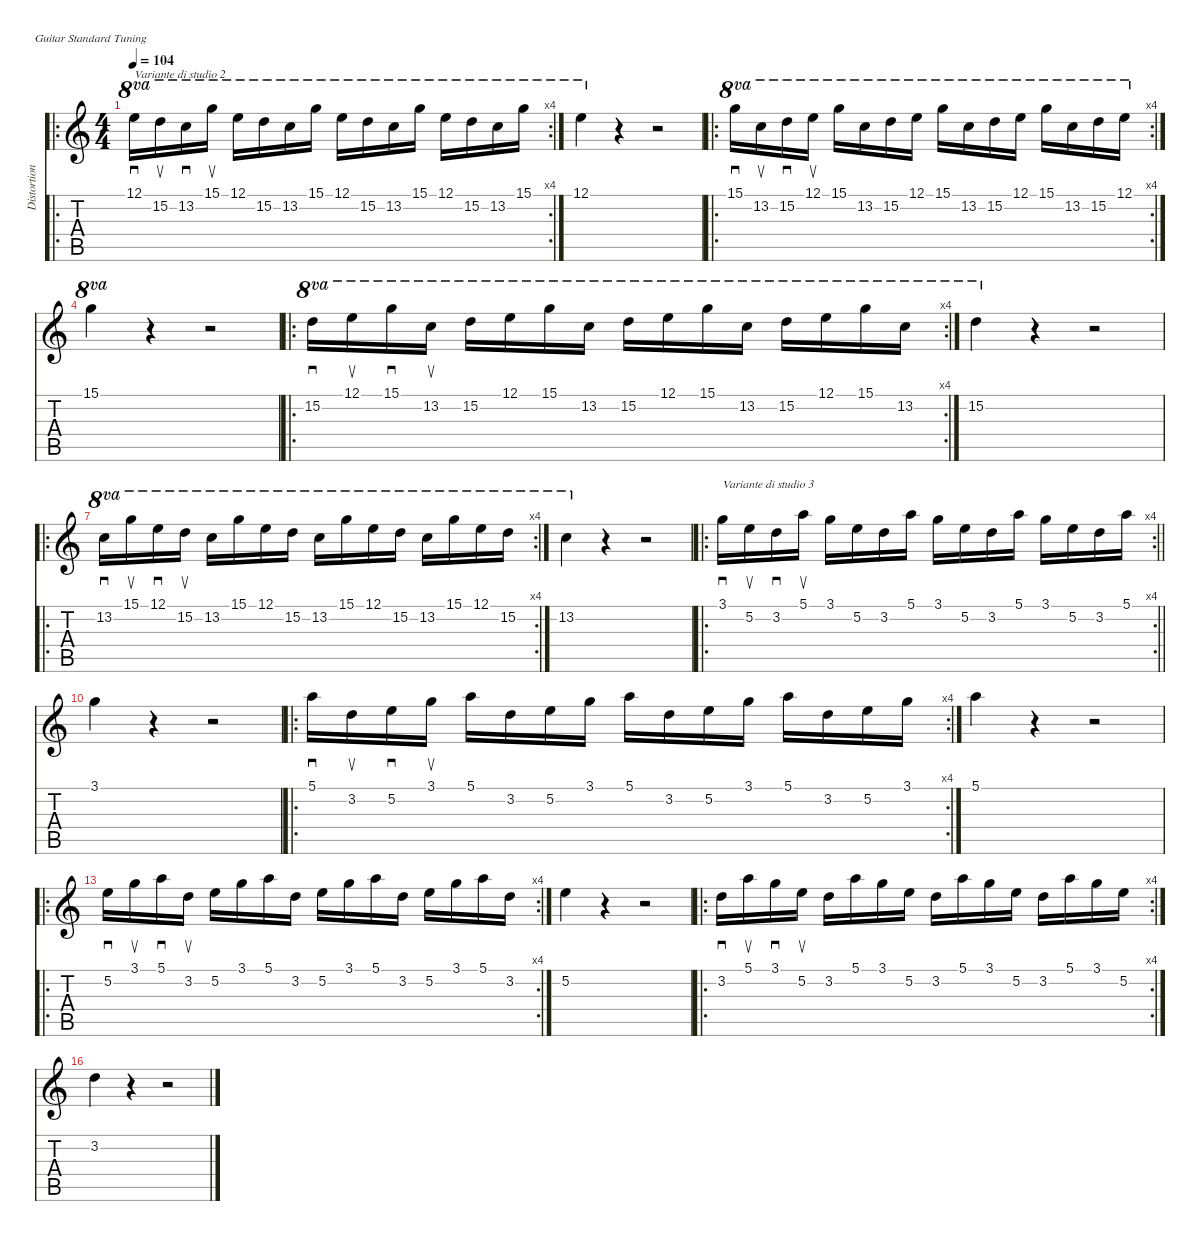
\defaultSystemsLayout 4
\hideDynamics
\bracketExtendMode nobrackets
\otherSystemsTrackNameOrientation horizontal
\defaultBarNumberDisplay FirstOfSystem
\track ("Distortion Guitar" "Distortion") {instrument distortionguitar}
\staff {score tabs}
\tuning (E4 B3 G3 D3 A2 E2)
\ro
\rc 4
\ts (4 4)
\tempo 104
\clef g2
\ks c
12.1.16{sd ot 8va txt "Variante di studio 2" dy mf beam Down} 15.2.16{su ot 8va beam Down} 13.2.16{sd ot 8va beam Down} 15.1.16{su ot 8va beam Down} 12.1.16{ot 8va beam Down} 15.2.16{ot 8va beam Down} 13.2.16{ot 8va beam Down} 15.1.16{ot 8va beam Down} 12.1.16{ot 8va beam Down} 15.2.16{ot 8va beam Down} 13.2.16{ot 8va beam Down} 15.1.16{ot 8va beam Down} 12.1.16{ot 8va beam Down} 15.2.16{ot 8va beam Down} 13.2.16{ot 8va beam Down} 15.1.16{ot 8va beam Down} |
12.1.4{ot 8va beam Down} r.4{beam Down} r.2{beam Down} |
\ro
\rc 4
15.1.16{sd ot 8va beam Down} 13.2.16{su ot 8va beam Down} 15.2.16{sd ot 8va beam Down} 12.1.16{su ot 8va beam Down} 15.1.16{ot 8va beam Down} 13.2.16{ot 8va beam Down} 15.2.16{ot 8va beam Down} 12.1.16{ot 8va beam Down} 15.1.16{ot 8va beam Down} 13.2.16{ot 8va beam Down} 15.2.16{ot 8va beam Down} 12.1.16{ot 8va beam Down} 15.1.16{ot 8va beam Down} 13.2.16{ot 8va beam Down} 15.2.16{ot 8va beam Down} 12.1.16{ot 8va beam Down} |
15.1.4{ot 8va beam Down} r.4{beam Down} r.2{beam Down} |
\ro
\rc 4
15.2.16{sd ot 8va beam Down} 12.1.16{su ot 8va beam Down} 15.1.16{sd ot 8va beam Down} 13.2.16{su ot 8va beam Down} 15.2.16{ot 8va beam Down} 12.1.16{ot 8va beam Down} 15.1.16{ot 8va beam Down} 13.2.16{ot 8va beam Down} 15.2.16{ot 8va beam Down} 12.1.16{ot 8va beam Down} 15.1.16{ot 8va beam Down} 13.2.16{ot 8va beam Down} 15.2.16{ot 8va beam Down} 12.1.16{ot 8va beam Down} 15.1.16{ot 8va beam Down} 13.2.16{ot 8va beam Down} |
15.2.4{ot 8va beam Down} r.4{beam Down} r.2{beam Down} |
\ro
\rc 4
13.2.16{sd ot 8va beam Down} 15.1.16{su ot 8va beam Down} 12.1.16{sd ot 8va beam Down} 15.2.16{su ot 8va beam Down} 13.2.16{ot 8va beam Down} 15.1.16{ot 8va beam Down} 12.1.16{ot 8va beam Down} 15.2.16{ot 8va beam Down} 13.2.16{ot 8va beam Down} 15.1.16{ot 8va beam Down} 12.1.16{ot 8va beam Down} 15.2.16{ot 8va beam Down} 13.2.16{ot 8va beam Down} 15.1.16{ot 8va beam Down} 12.1.16{ot 8va beam Down} 15.2.16{ot 8va beam Down} |
13.2.4{ot 8va beam Down} r.4{beam Down} r.2{beam Down} |
\ro
\rc 4
\barLineRight lightlight
3.1.16{sd txt "Variante di studio 3" beam Down} 5.2.16{su beam Down} 3.2.16{sd beam Down} 5.1.16{su beam Down} 3.1.16{beam Down} 5.2.16{beam Down} 3.2.16{beam Down} 5.1.16{beam Down} 3.1.16{beam Down} 5.2.16{beam Down} 3.2.16{beam Down} 5.1.16{beam Down} 3.1.16{beam Down} 5.2.16{beam Down} 3.2.16{beam Down} 5.1.16{beam Down} |
3.1.4{beam Down} r.4{beam Down} r.2{beam Down} |
\ro
\rc 4
5.1.16{sd beam Down} 3.2.16{su beam Down} 5.2.16{sd beam Down} 3.1.16{su beam Down} 5.1.16{beam Down} 3.2.16{beam Down} 5.2.16{beam Down} 3.1.16{beam Down} 5.1.16{beam Down} 3.2.16{beam Down} 5.2.16{beam Down} 3.1.16{beam Down} 5.1.16{beam Down} 3.2.16{beam Down} 5.2.16{beam Down} 3.1.16{beam Down} |
5.1.4{beam Down} r.4{beam Down} r.2{beam Down} |
\ro
\rc 4
5.2.16{sd beam Down} 3.1.16{su beam Down} 5.1.16{sd beam Down} 3.2.16{su beam Down} 5.2.16{beam Down} 3.1.16{beam Down} 5.1.16{beam Down} 3.2.16{beam Down} 5.2.16{beam Down} 3.1.16{beam Down} 5.1.16{beam Down} 3.2.16{beam Down} 5.2.16{beam Down} 3.1.16{beam Down} 5.1.16{beam Down} 3.2.16{beam Down} |
5.2.4{beam Down} r.4{beam Down} r.2{beam Down} |
\ro
\rc 4
3.2.16{sd beam Down} 5.1.16{su beam Down} 3.1.16{sd beam Down} 5.2.16{su beam Down} 3.2.16{beam Down} 5.1.16{beam Down} 3.1.16{beam Down} 5.2.16{beam Down} 3.2.16{beam Down} 5.1.16{beam Down} 3.1.16{beam Down} 5.2.16{beam Down} 3.2.16{beam Down} 5.1.16{beam Down} 3.1.16{beam Down} 5.2.16{beam Down} |
3.2.4{beam Down} r.4{beam Down} r.2{beam Down}
